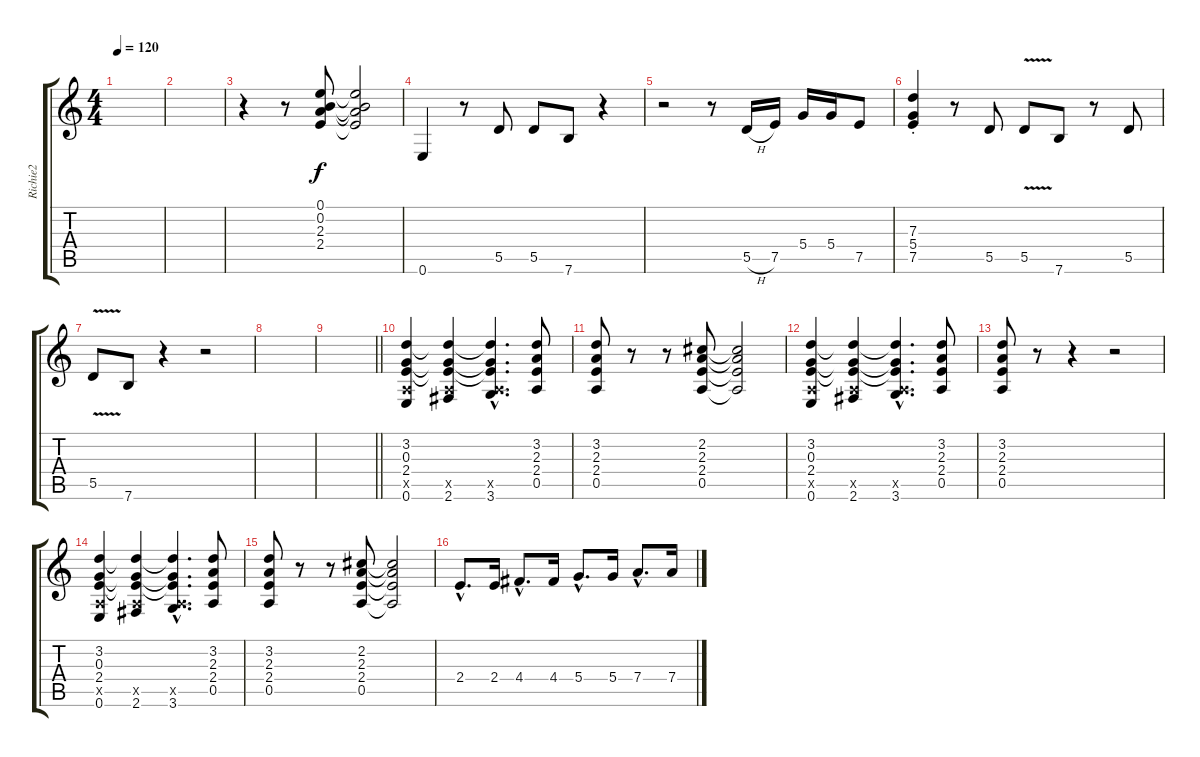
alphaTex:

\track ("Richie2" "Richie2") {instrument overdrivenguitar}
\staff {score tabs}
\tuning (E4 B3 G3 D3 A2 E2) {hide}
\ts (4 4)
\tempo 120
\clef g2
\ks c
|
|
r.4 r.8 (0.1 0.2 2.3 2.4).8 (0.1{t} 0.2{t} 2.3{t} 2.4{t}).2 |
0.6.4 r.8 5.5.8 5.5.8 7.6.8 r.4 |
r.2 r.8 5.5{h}.16 7.5.16 5.4.16 5.4.16 7.5.8 |
(7.3{st} 5.4{st} 7.5{st}).4 r.8 5.5.8 5.5{v}.8 7.6.8 r.8 5.5.8 |
5.5{v}.8 7.6.8 r.4 r.2 |
|
\barLineRight lightlight
|
(3.2 0.3 2.4 0.5{x} 0.6).4 (3.2{t} 0.3{t} 2.4{t} 0.5{x} 2.6).4 (3.2{hac t} 0.3{hac t} 2.4{hac t} 0.5{hac x} 3.6{hac}).4{d} (3.2 2.3 2.4 0.5).8 |
(3.2 2.3 2.4 0.5).8 r.8 r.8 (2.2 2.3 2.4 0.5).8 (2.2{t} 2.3{t} 2.4{t} 0.5{t}).2 |
(3.2 0.3 2.4 0.5{x} 0.6).4 (3.2{t} 0.3{t} 2.4{t} 0.5{x} 2.6).4 (3.2{hac t} 0.3{hac t} 2.4{hac t} 0.5{hac x} 3.6{hac}).4{d} (3.2 2.3 2.4 0.5).8 |
(3.2 2.3 2.4 0.5).8 r.8 r.4 r.2 |
(3.2 0.3 2.4 0.5{x} 0.6).4 (3.2{t} 0.3{t} 2.4{t} 0.5{x} 2.6).4 (3.2{hac t} 0.3{hac t} 2.4{hac t} 0.5{hac x} 3.6{hac}).4{d} (3.2 2.3 2.4 0.5).8 |
(3.2 2.3 2.4 0.5).8 r.8 r.8 (2.2 2.3 2.4 0.5).8 (2.2{t} 2.3{t} 2.4{t} 0.5{t}).2 |
2.4{hac}.8{d} 2.4.16 4.4{hac}.8{d} 4.4.16 5.4{hac}.8{d} 5.4.16 7.4{hac}.8{d} 7.4.16
